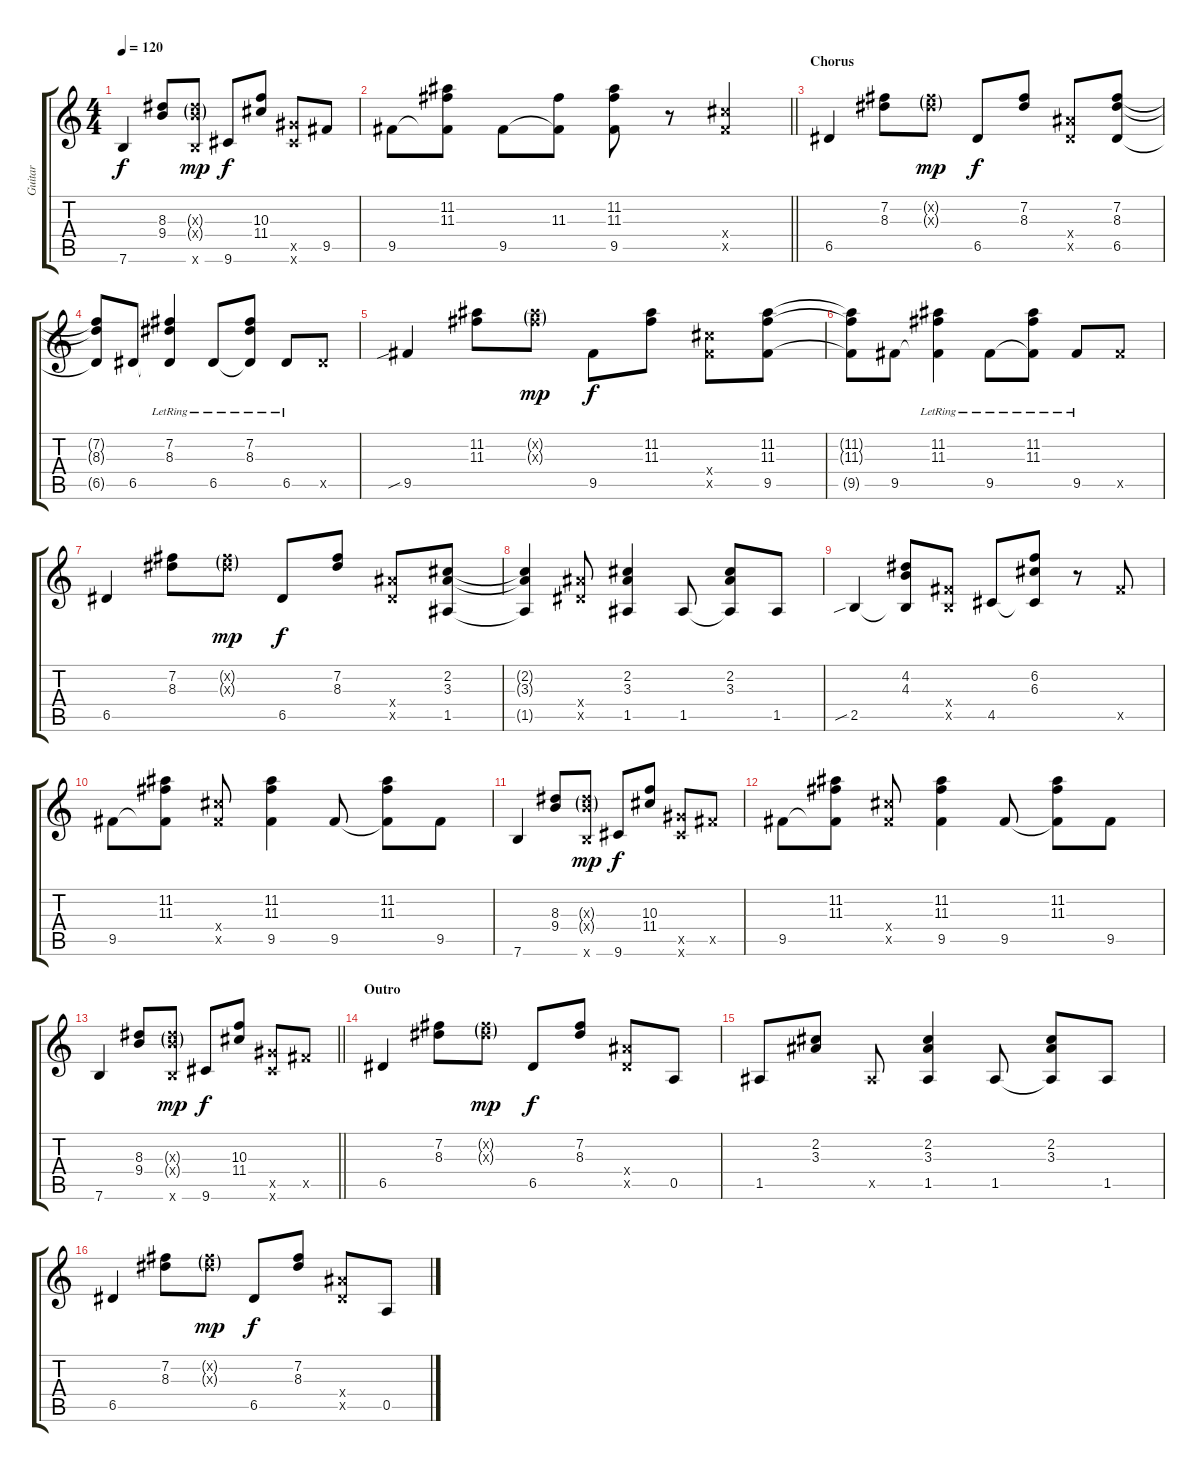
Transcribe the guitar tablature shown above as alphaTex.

\track ("Guitar" "Guitar") {instrument electricguitarclean}
\staff {score tabs}
\tuning (E4 B3 G3 D3 A2 E2) {hide}
\ts (4 4)
\tempo 120
\clef g2
\ks c
7.6.4{dy f} (8.3 9.4).8 (8.3{g x} 9.4{g x} 7.6{x}).8{dy mp} 9.6.8{dy f} (10.3 11.4).8 (11.5{x} 9.6{x}).8 9.5.8 |
\barLineRight lightlight
9.5.8 (11.2 11.3 9.5{t}).8 9.5.8 (11.3 9.5{t}).8 (11.2 11.3 9.5).8 r.8 (11.4{x} 9.5{x}).4 |
\section ("" "Chorus")
6.5.4 (7.2 8.3).8 (7.2{g x} 8.3{g x}).8{dy mp} 6.5.8{dy f} (7.2 8.3).8 (8.4{x} 6.5{x}).8 (7.2 8.3 6.5).8 |
(7.2{t} 8.3{t} 6.5{t}).8 6.5.8 (7.2{lr} 8.3{lr} 6.5{t}).4 6.5{lr}.8 (7.2{lr} 8.3{lr} 6.5{t}).8 6.5{lr}.8 6.5{x}.8 |
9.5{sib}.4 (11.2 11.3).8 (11.2{g x} 11.3{g x}).8{dy mp} 9.5.8{dy f} (11.2 11.3).8 (11.4{x} 9.5{x}).8 (11.2 11.3 9.5).8 |
(11.2{t} 11.3{t} 9.5{t}).8 9.5.8 (11.2{lr} 11.3{lr} 9.5{t}).4 9.5{lr}.8 (11.2{lr} 11.3{lr} 9.5{t}).8 9.5{lr}.8 9.5{x}.8 |
6.5.4 (7.2 8.3).8 (7.2{g x} 8.3{g x}).8{dy mp} 6.5.8{dy f} (7.2 8.3).8 (8.4{x} 6.5{x}).8 (2.2 3.3 1.5).8 |
(2.2{t} 3.3{t} 1.5{t}).4 (8.4{x} 6.5{x}).8 (2.2 3.3 1.5).4 1.5.8 (2.2 3.3 1.5{t}).8 1.5.8 |
2.5{sib}.4 (4.2 4.3 2.5{t}).8 (4.4{x} 2.5{x}).8 4.5.8 (6.2 6.3 4.5{t}).8 r.8 9.5{x}.8 |
9.5.8 (11.2 11.3 9.5{t}).8 (11.4{x} 9.5{x}).8 (11.2 11.3 9.5).4 9.5.8 (11.2 11.3 9.5{t}).8 9.5.8 |
7.6.4 (8.3 9.4).8 (8.3{g x} 9.4{g x} 7.6{x}).8{dy mp} 9.6.8{dy f} (10.3 11.4).8 (11.5{x} 9.6{x}).8 9.5{x}.8 |
9.5.8 (11.2 11.3 9.5{t}).8 (11.4{x} 9.5{x}).8 (11.2 11.3 9.5).4 9.5.8 (11.2 11.3 9.5{t}).8 9.5.8 |
\barLineRight lightlight
7.6.4 (8.3 9.4).8 (8.3{g x} 9.4{g x} 7.6{x}).8{dy mp} 9.6.8{dy f} (10.3 11.4).8 (11.5{x} 9.6{x}).8 9.5{x}.8 |
\section ("" "Outro")
6.5.4 (7.2 8.3).8 (7.2{g x} 8.3{g x}).8{dy mp} 6.5.8{dy f} (7.2 8.3).8 (8.4{x} 6.5{x}).8 0.5.8 |
1.5.8 (2.2 3.3).8 1.5{x}.8 (2.2 3.3 1.5).4 1.5.8 (2.2 3.3 1.5{t}).8 1.5.8 |
6.5.4 (7.2 8.3).8 (7.2{g x} 8.3{g x}).8{dy mp} 6.5.8{dy f} (7.2 8.3).8 (8.4{x} 6.5{x}).8 0.5.8
